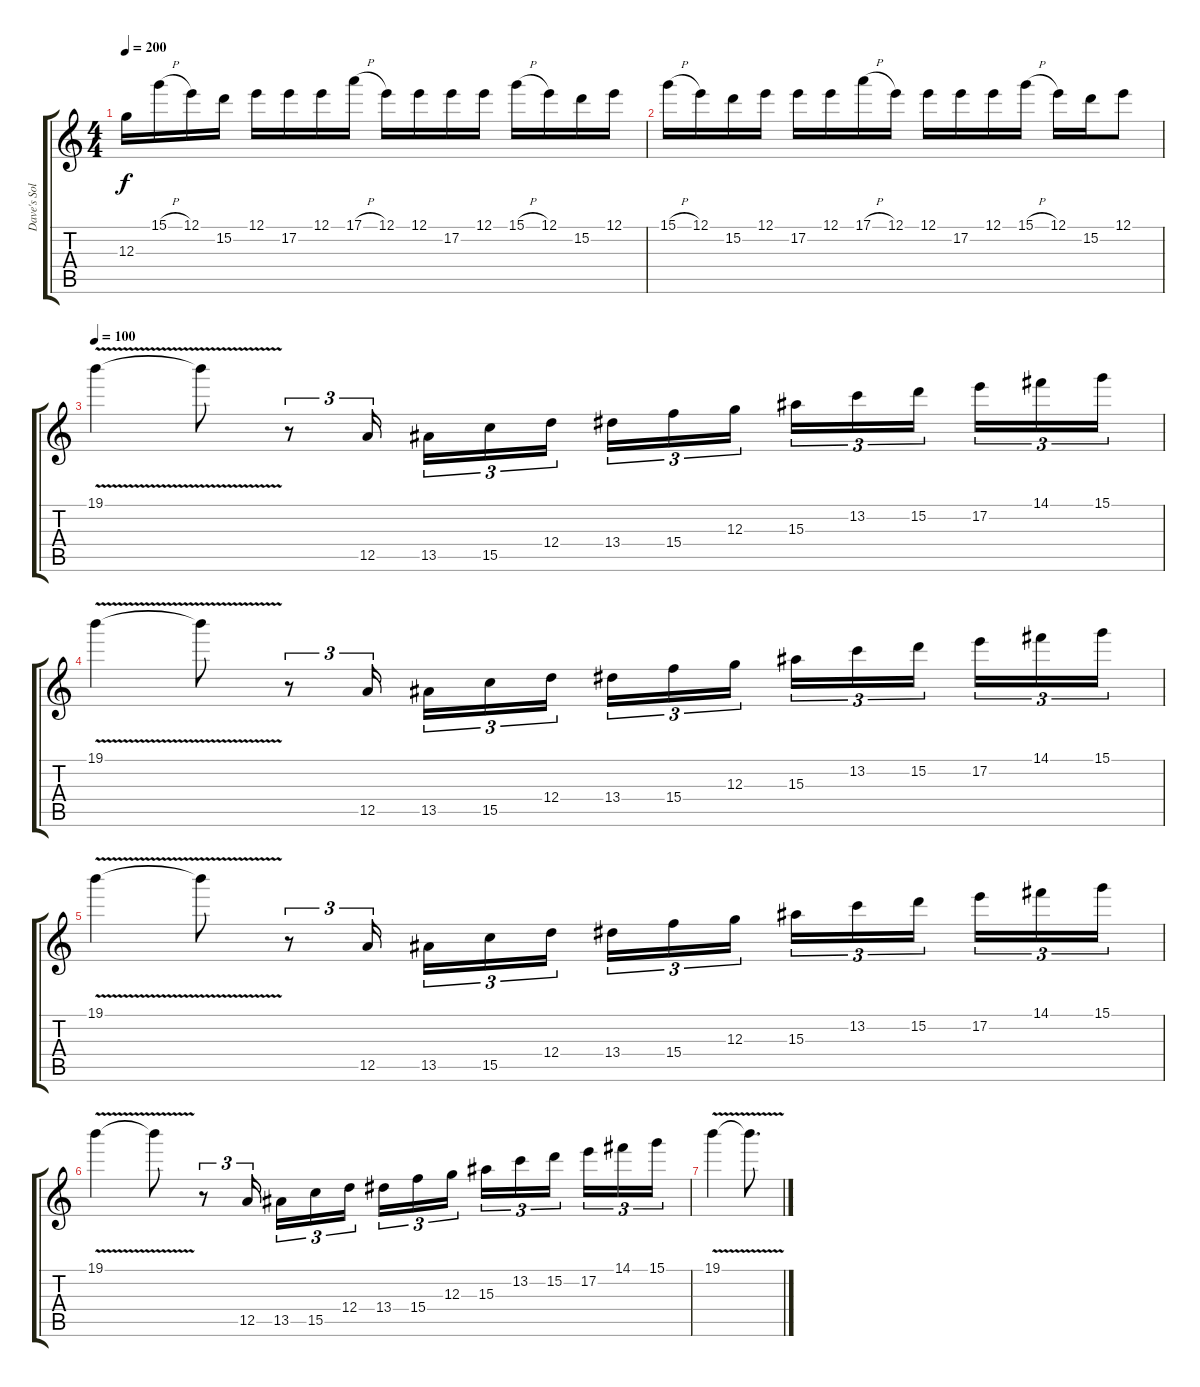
\track ("Dave's Solo" "Dave's Sol") {instrument distortionguitar}
\staff {score tabs}
\tuning (E4 B3 G3 D3 A2 E2) {hide}
\ts (4 4)
\tempo 200
\clef g2
\ks c
12.3{t}.16{dy f} 15.1{h}.16 12.1.16 15.2.16 12.1.16 17.2.16 12.1.16 17.1{h}.16 12.1.16 12.1.16 17.2.16 12.1.16 15.1{h}.16 12.1.16 15.2.16 12.1.16 |
15.1{h}.16 12.1.16 15.2.16 12.1.16 17.2.16 12.1.16 17.1{h}.16 12.1.16 12.1.16 17.2.16 12.1.16 15.1{h}.16 12.1.16 15.2.16 12.1.8 |
\tempo 100
19.1{v}.4 19.1{t}.8 r.8{tu (3 2)} 12.5.16{tu (3 2)} 13.5.16{tu (3 2)} 15.5.16{tu (3 2)} 12.4.16{tu (3 2) beam splitsecondary} 13.4.16{tu (3 2)} 15.4.16{tu (3 2)} 12.3.16{tu (3 2)} 15.3.16{tu (3 2)} 13.2.16{tu (3 2)} 15.2.16{tu (3 2) beam splitsecondary} 17.2.16{tu (3 2)} 14.1.16{tu (3 2)} 15.1.16{tu (3 2)} |
19.1{v}.4 19.1{t}.8 r.8{tu (3 2)} 12.5.16{tu (3 2)} 13.5.16{tu (3 2)} 15.5.16{tu (3 2)} 12.4.16{tu (3 2) beam splitsecondary} 13.4.16{tu (3 2)} 15.4.16{tu (3 2)} 12.3.16{tu (3 2)} 15.3.16{tu (3 2)} 13.2.16{tu (3 2)} 15.2.16{tu (3 2) beam splitsecondary} 17.2.16{tu (3 2)} 14.1.16{tu (3 2)} 15.1.16{tu (3 2)} |
19.1{v}.4 19.1{t}.8 r.8{tu (3 2)} 12.5.16{tu (3 2)} 13.5.16{tu (3 2)} 15.5.16{tu (3 2)} 12.4.16{tu (3 2) beam splitsecondary} 13.4.16{tu (3 2)} 15.4.16{tu (3 2)} 12.3.16{tu (3 2)} 15.3.16{tu (3 2)} 13.2.16{tu (3 2)} 15.2.16{tu (3 2) beam splitsecondary} 17.2.16{tu (3 2)} 14.1.16{tu (3 2)} 15.1.16{tu (3 2)} |
19.1{v}.4 19.1{t}.8 r.8{tu (3 2)} 12.5.16{tu (3 2)} 13.5.16{tu (3 2)} 15.5.16{tu (3 2)} 12.4.16{tu (3 2) beam splitsecondary} 13.4.16{tu (3 2)} 15.4.16{tu (3 2)} 12.3.16{tu (3 2)} 15.3.16{tu (3 2)} 13.2.16{tu (3 2)} 15.2.16{tu (3 2) beam splitsecondary} 17.2.16{tu (3 2)} 14.1.16{tu (3 2)} 15.1.16{tu (3 2)} |
19.1{v}.4 19.1{t}.8{d}
